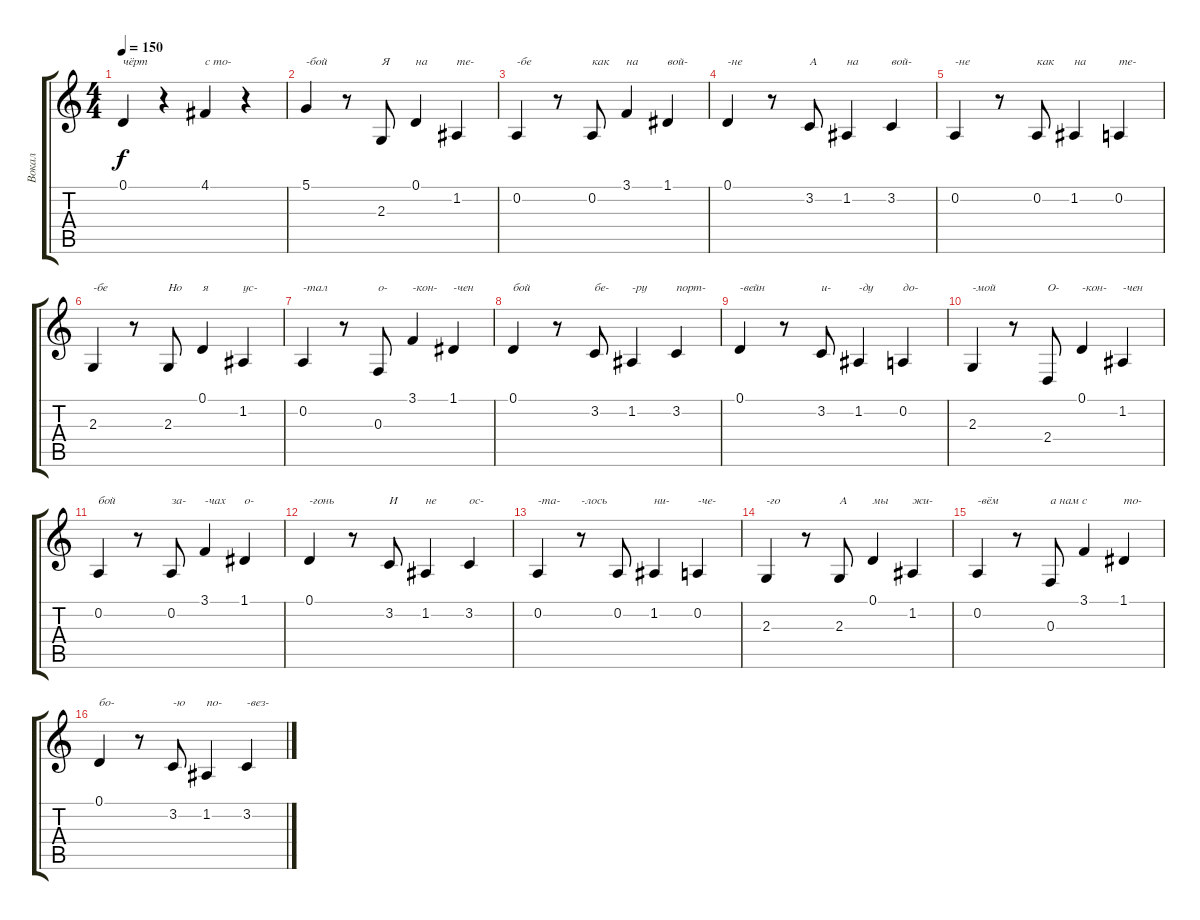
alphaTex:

\track ("Вокал" "Вокал") {instrument viola}
\staff {score tabs}
\tuning (D4 A3 F3 C3 G2 D2) {hide}
\ts (4 4)
\tempo 150
\clef g2
\ks c
0.1.4{txt "чёрт" dy f} r.4 4.1.4{txt "с то-"} r.4 |
5.1.4{txt "-бой"} r.8 2.3.8{txt "Я"} 0.1.4{txt "на"} 1.2.4{txt "те-"} |
0.2.4{txt "-бе"} r.8 0.2.8{txt "как"} 3.1.4{txt "на"} 1.1.4{txt "вой-"} |
0.1.4{txt "-не"} r.8 3.2.8{txt "А"} 1.2.4{txt "на"} 3.2.4{txt "вой-"} |
0.2.4{txt "-не"} r.8 0.2.8{txt "как"} 1.2.4{txt "на"} 0.2.4{txt "те-"} |
2.3.4{txt "-бе"} r.8 2.3.8{txt "Но"} 0.1.4{txt "я"} 1.2.4{txt "ус-"} |
0.2.4{txt "-тал"} r.8 0.3.8{txt "о-"} 3.1.4{txt "-кон-"} 1.1.4{txt "-чен"} |
0.1.4{txt "бой"} r.8 3.2.8{txt "бе-"} 1.2.4{txt "-ру"} 3.2.4{txt "порт-"} |
0.1.4{txt "-вейн"} r.8 3.2.8{txt "и-"} 1.2.4{txt "-ду"} 0.2.4{txt "до-"} |
2.3.4{txt "-мой"} r.8 2.4.8{txt "О-"} 0.1.4{txt "-кон-"} 1.2.4{txt "-чен"} |
0.2.4{txt "бой"} r.8 0.2.8{txt "за-"} 3.1.4{txt "-чах"} 1.1.4{txt "о-"} |
0.1.4{txt "-гонь"} r.8 3.2.8{txt "И"} 1.2.4{txt "не"} 3.2.4{txt "ос-"} |
0.2.4{txt "-та-"} r.8{txt "-лось"} 0.2.8 1.2.4{txt "ни-"} 0.2.4{txt "-че-"} |
2.3.4{txt "-го"} r.8 2.3.8{txt "А"} 0.1.4{txt "мы"} 1.2.4{txt "жи-"} |
0.2.4{txt "-вём"} r.8 0.3.8{txt "а нам с"} 3.1.4 1.1.4{txt "то-"} |
0.1.4{txt "бо-"} r.8 3.2.8{txt "-ю"} 1.2.4{txt "по-"} 3.2.4{txt "-вез-"}
